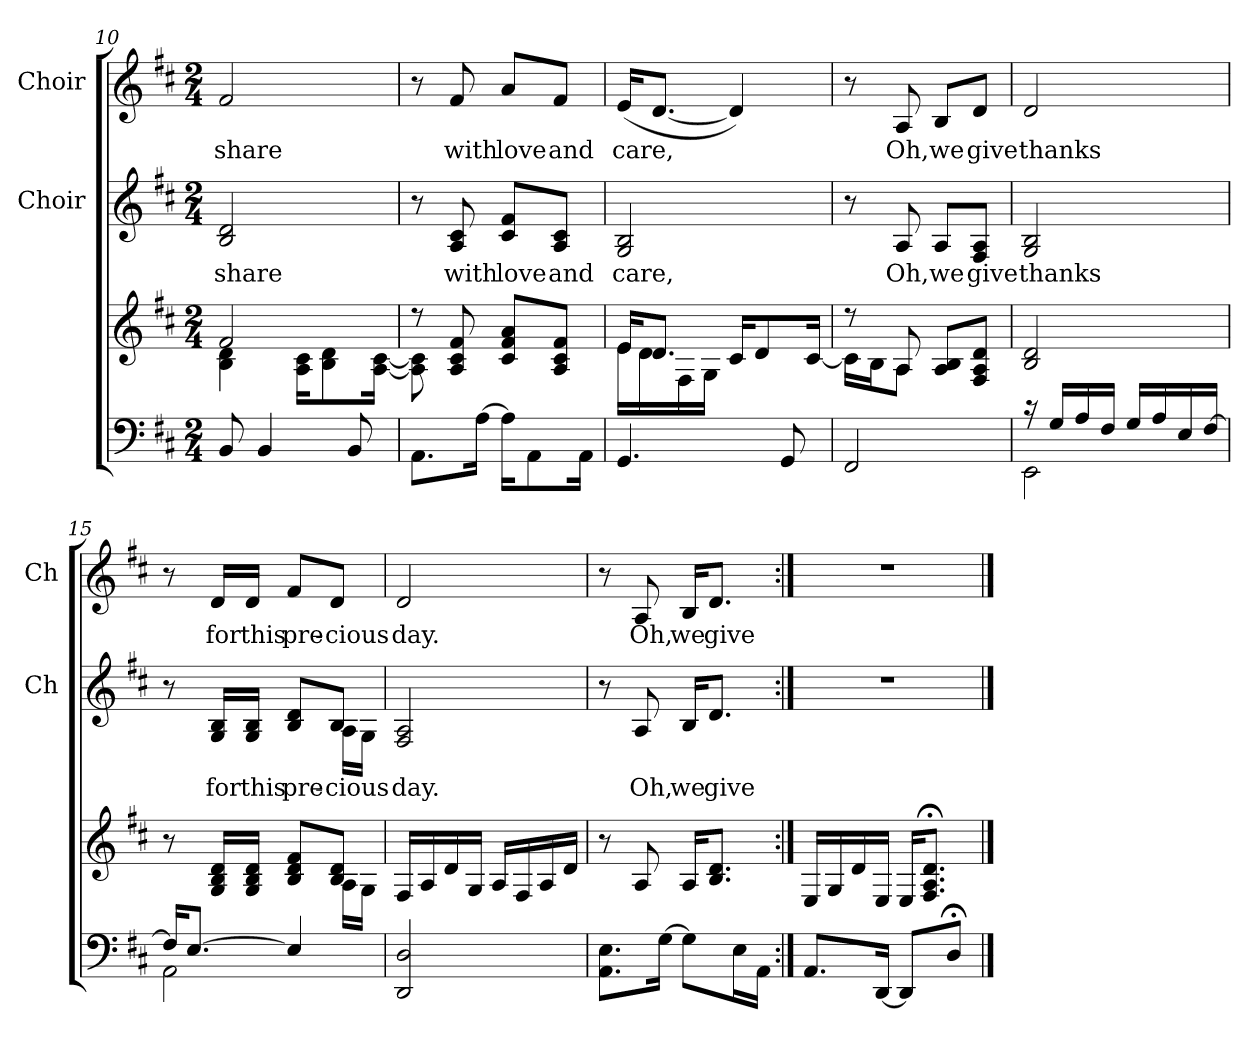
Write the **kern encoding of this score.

**kern	**kern	**kern	**text	**kern	**text
*part3	*part3	*part2	*part2	*part1	*part1
*staff4	*staff3	*staff2	*staff2	*staff1	*staff1
*	*	*I"Choir	*	*I"Choir	*
*	*	*I'Ch	*	*I'Ch	*
!!LO:PB:g=z
*clefF4	*clefG2	*clefG2	*	*clefG2	*
*k[f#c#]	*k[f#c#]	*k[f#c#]	*	*k[f#c#]	*
*M2/4	*M2/4	*M2/4	*	*M2/4	*
=10	=10	=10	=10	=10	=10
*	*^	*	*	*	*
8BB	2f#	4B 4d	2B 2d	share	2f#	share
4BB	.	.	.	.	.	.
.	.	16A 16c#KL	.	.	.	.
.	.	8B 8d	.	.	.	.
8BB	.	.	.	.	.	.
.	.	[16A [16c#Jk	.	.	.	.
=11	=11	=11	=11	=11	=11	=11
8.AAL	8r	8A] 8c#]	8r	.	8r	.
.	8A 8c# 8f#	8ryy	8A 8c#	with	8f#	with
[16AJk	.	.	.	.	.	.
16AKL]	8c# 8f# 8aL	4ryy	8c# 8f#L	love	8aL	love
8AA	.	.	.	.	.	.
.	8A 8c# 8f#J	.	8A 8c#J	and	8f#J	and
16AAJk	.	.	.	.	.	.
=12	=12	=12	=12	=12	=12	=12
4.GG	16eKL	16eLL	2G 2B	care,	(16eKL	care,
.	8.dJ	16d	.	.	[8.dJ	.
.	.	16F#	.	.	.	.
.	.	16GJJ	.	.	.	.
.	16c#KL	4ryy	.	.	4d])	.
.	8d	.	.	.	.	.
8GG	.	.	.	.	.	.
.	[16c#Jk	.	.	.	.	.
=13	=13	=13	=13	=13	=13	=13
2FF#	8r	16c#LL]	8r	.	8r	.
.	.	16BJ	.	.	.	.
.	8A	8AJ	8A	Oh,	8A	Oh,
.	8A 8BL	4ryy	8AL	we	8BL	we
.	8F# 8A 8dJ	.	8F# 8AJ	give	8dJ	give
*	*v	*v	*	*	*	*
=14	=14	=14	=14	=14	=14
*^	*	*	*	*	*
16r	2EE	2B 2d	2G 2B	thanks	2d	thanks
16GLL	.	.	.	.	.	.
16A	.	.	.	.	.	.
16F#JJ	.	.	.	.	.	.
16GLL	.	.	.	.	.	.
16A	.	.	.	.	.	.
16E	.	.	.	.	.	.
[16F#JJ	.	.	.	.	.	.
!!LO:LB:g=z
=15	=15	=15	=15	=15	=15	=15
*	*	*^	*^	*	*	*
16F#KL]	2AA	8r	4ryy	8r	4ryy	.	8r	.
[8.EJ	.	.	.	.	.	.	.	.
.	.	16G 16B 16dLL	.	16G 16BLL	.	for	16dLL	for
.	.	16G 16B 16dJJ	.	16G 16BJJ	.	this	16dJJ	this
4E]	.	8B 8d 8f#L	8ryy	8B 8dL	8ryy	pre-	8f#L	pre-
.	.	8B 8dJ	16ALL	8BJ	16ALL	-cious	8dJ	-cious
.	.	.	16GJJ	.	16GJJ	.	.	.
*v	*v	*	*	*v	*v	*	*	*
*	*v	*v	*	*	*	*
=16	=16	=16	=16	=16	=16
2DD 2D	16F#LL	2F# 2A	day.	2d	day.
.	16A	.	.	.	.
.	16d	.	.	.	.
.	16GJJ	.	.	.	.
.	16ALL	.	.	.	.
.	16F#	.	.	.	.
.	16A	.	.	.	.
.	16dJJ	.	.	.	.
=17	=17	=17	=17	=17	=17
8.AA 8.EL	8r	8r	.	8r	.
.	8A	8A	Oh,	8A	Oh,
[16GJk	.	.	.	.	.
8GL]	16AKL	16BKL	we	16BKL	we
.	8.B 8.dJ	8.dJ	give	8.dJ	give
16EL	.	.	.	.	.
16AAJJ	.	.	.	.	.
=18:|!	=18:|!	=18:|!	=18:|!	=18:|!	=18:|!
8.AAL	16ELL	2r	.	2r	.
.	16G	.	.	.	.
.	16d	.	.	.	.
[16DDJk	16EJJ	.	.	.	.
8DDL]	16EKL	.	.	.	.
.	8.F#;< 8.A;< 8.d;<J	.	.	.	.
8D;<J	.	.	.	.	.
==	==	==	==	==	==
*-	*-	*-	*-	*-	*-
